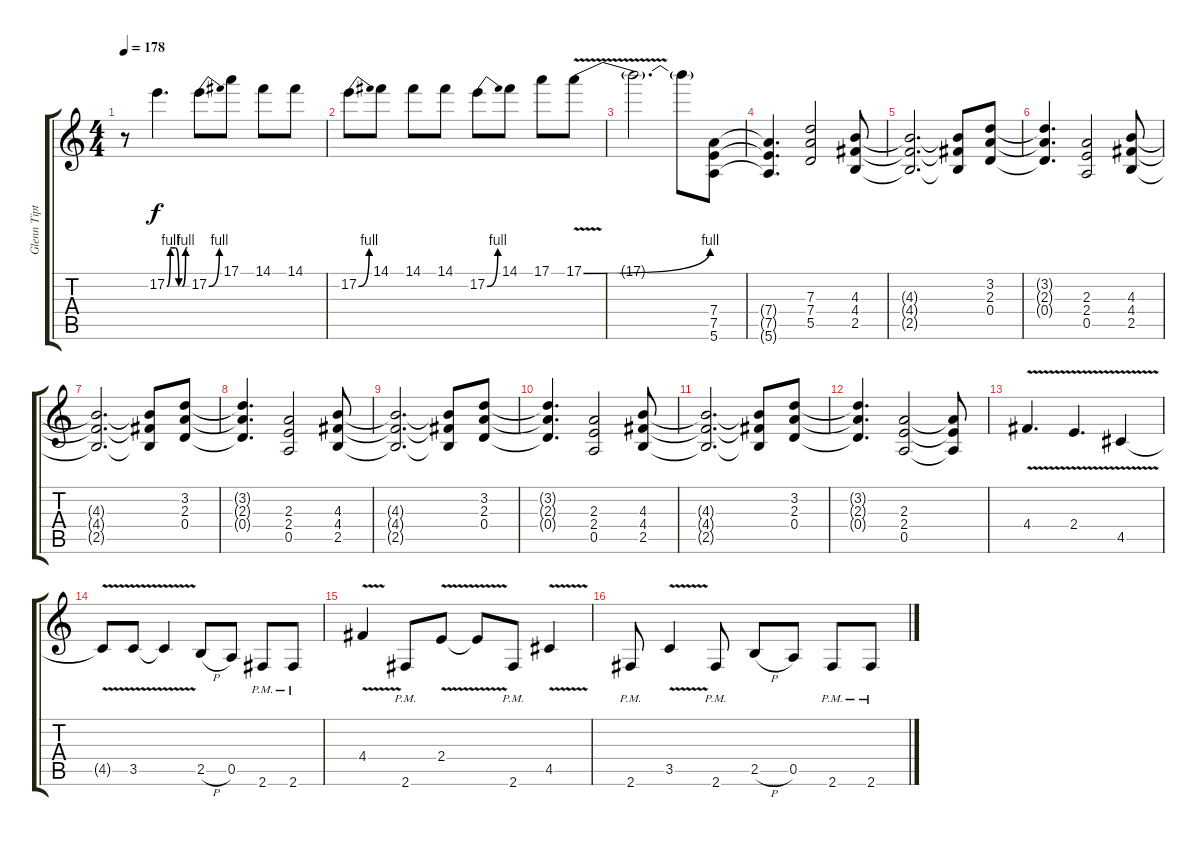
\track ("Glenn Tipton" "Glenn Tipt") {instrument distortionguitar}
\staff {score tabs}
\tuning (E4 B3 G3 D3 A2 E2) {hide}
\ts (4 4)
\tempo 178
\clef g2
\ks c
r.8{dy f} 17.2{be (custom 0 0 10 4 25 4 35 0 45 0 55 4 60 4)}.4{d volume 16 balance 8} 17.2{be (bend 0 0 60 4)}.8 17.1.8 14.1.8 14.1.8 |
17.2{be (bend 0 0 60 4)}.8 14.1.8 14.1.8 14.1.8 17.2{be (bend 0 0 60 4)}.8 14.1.8 17.1.8 17.1{be (bend 0 0 60 4) v}.8 |
17.1{t}.2{d} 17.1{t}.8 (7.4 7.5 5.6).8{volume 14 balance 15} |
(7.4{t} 7.5{t} 5.6{t}).4{d} (7.3 7.4 5.5).2 (4.3 4.4 2.5).8 |
(4.3{t} 4.4{t} 2.5{t}).2{d} (4.3{t} 4.4{t} 2.5{t}).8 (3.2 2.3 0.4).8 |
(3.2{t} 2.3{t} 0.4{t}).4{d} (2.3 2.4 0.5).2 (4.3 4.4 2.5).8 |
(4.3{t} 4.4{t} 2.5{t}).2{d} (4.3{t} 4.4{t} 2.5{t}).8 (3.2 2.3 0.4).8 |
(3.2{t} 2.3{t} 0.4{t}).4{d} (2.3 2.4 0.5).2 (4.3 4.4 2.5).8 |
(4.3{t} 4.4{t} 2.5{t}).2{d} (4.3{t} 4.4{t} 2.5{t}).8 (3.2 2.3 0.4).8 |
(3.2{t} 2.3{t} 0.4{t}).4{d} (2.3 2.4 0.5).2 (4.3 4.4 2.5).8 |
(4.3{t} 4.4{t} 2.5{t}).2{d} (4.3{t} 4.4{t} 2.5{t}).8 (3.2 2.3 0.4).8 |
(3.2{t} 2.3{t} 0.4{t}).4{d} (2.3 2.4 0.5).2 (2.3{t} 2.4{t} 0.5{t}).8 |
4.4{v}.4{d} 2.4{v}.4{d} 4.5{v}.4 |
4.5{t}.8 3.5{v}.8 3.5{t}.4 2.5{h}.8 0.5.8 2.6{pm}.8 2.6{pm}.8 |
4.4{v}.4 2.6{pm}.8 2.4{v}.8 2.4{t}.8 2.6{pm}.8 4.5{v}.4 |
2.6{pm}.8 3.5{v}.4 2.6{pm}.8 2.5{h}.8 0.5.8 2.6{pm}.8 2.6{pm}.8
